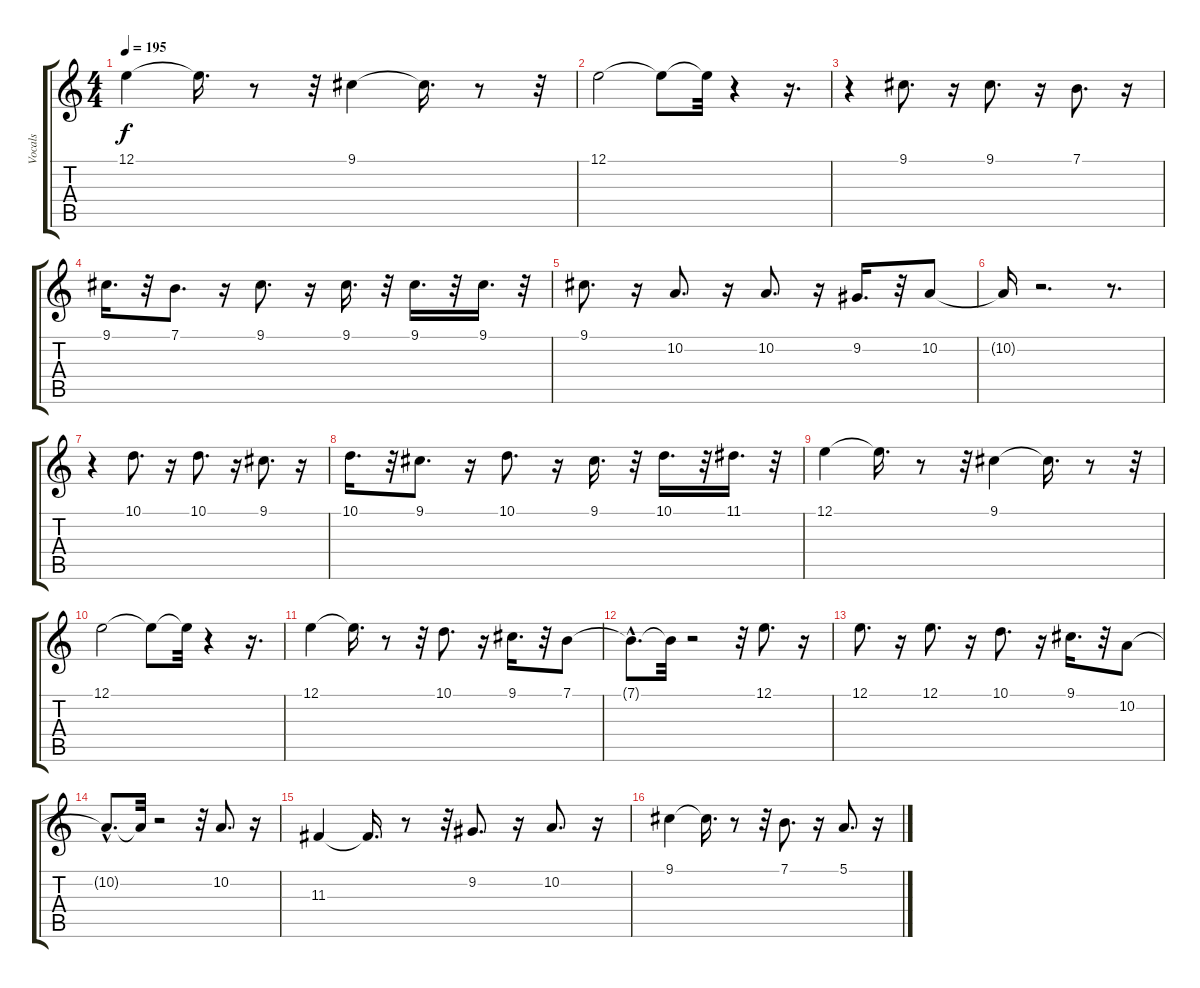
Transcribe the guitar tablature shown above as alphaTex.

\track ("Vocals" "Vocals") {instrument bassoon}
\staff {score tabs}
\tuning (E4 B3 G3 D3 A2 E2) {hide}
\ts (4 4)
\tempo 195
\clef g2
\ks c
12.1.4{dy f} 12.1{t}.16{d} r.8 r.32 9.1.4 9.1{t}.16{d} r.8 r.32 |
12.1.2 12.1{t}.8 12.1{t}.32 r.4 r.16{d} |
r.4 9.1.8{d} r.16 9.1.8{d} r.16 7.1.8{d} r.16 |
9.1.16{d} r.32 7.1.8{d} r.16 9.1.8{d} r.16 9.1.16{d} r.32 9.1.16{d} r.32 9.1.16{d} r.32 |
9.1.8{d} r.16 10.2.8{d} r.16 10.2.8{d} r.16 9.2.16{d} r.32 10.2.8 |
10.2{t}.16 r.2{d} r.8{d} |
r.4 10.1.8{d} r.16 10.1.8{d} r.16 9.1.8{d} r.16 |
10.1.16{d} r.32 9.1.8{d} r.16 10.1.8{d} r.16 9.1.16{d} r.32 10.1.16{d} r.32 11.1.16{d} r.32 |
12.1.4 12.1{t}.16{d} r.8 r.32 9.1.4 9.1{t}.16{d} r.8 r.32 |
12.1.2 12.1{t}.8 12.1{t}.32 r.4 r.16{d} |
12.1.4 12.1{t}.16{d} r.8 r.32 10.1.8{d} r.16 9.1.16{d} r.32 7.1.8 |
7.1{hac t}.8{d} 7.1{t}.32 r.2 r.32 12.1.8{d} r.16 |
12.1.8{d} r.16 12.1.8{d} r.16 10.1.8{d} r.16 9.1.16{d} r.32 10.2.8 |
10.2{hac t}.8{d} 10.2{t}.32 r.2 r.32 10.2.8{d} r.16 |
11.3.4 11.3{t}.16{d} r.8 r.32 9.2.8{d} r.16 10.2.8{d} r.16 |
9.1.4 9.1{t}.16{d} r.8 r.32 7.1.8{d} r.16 5.1.8{d} r.16
